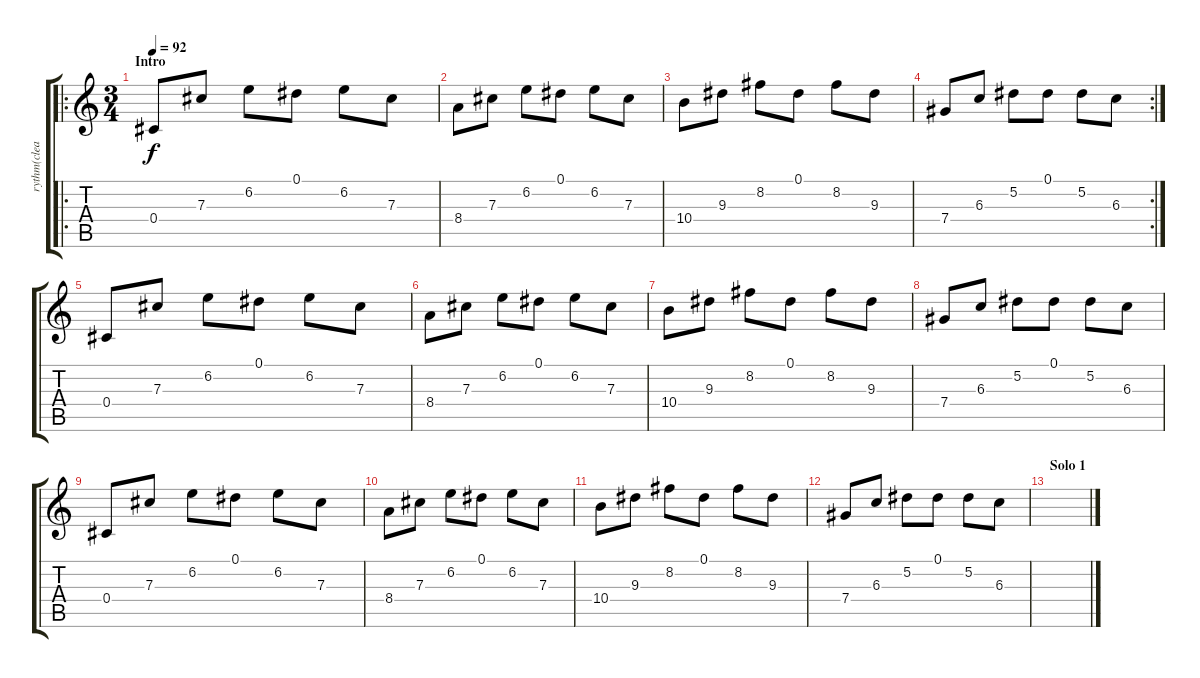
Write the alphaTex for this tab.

\track ("rythm(clean) " "rythm(clea") {instrument acousticguitarsteel}
\staff {score tabs}
\tuning (Eb4 Bb3 Gb3 Db3 Ab2 Eb2) {hide}
\ro
\ts (3 4)
\section ("" "Intro")
\tempo 92
\clef g2
\ks c
0.4.8{dy f instrument acousticguitarsteel} 7.3.8 6.2.8 0.1.8 6.2.8 7.3.8 |
8.4.8 7.3.8 6.2.8 0.1.8 6.2.8 7.3.8 |
10.4.8 9.3.8 8.2.8 0.1.8 8.2.8 9.3.8 |
\rc 2
7.4.8 6.3.8 5.2.8 0.1.8 5.2.8 6.3.8 |
0.4.8 7.3.8 6.2.8 0.1.8 6.2.8 7.3.8 |
8.4.8 7.3.8 6.2.8 0.1.8 6.2.8 7.3.8 |
10.4.8 9.3.8 8.2.8 0.1.8 8.2.8 9.3.8 |
7.4.8 6.3.8 5.2.8 0.1.8 5.2.8 6.3.8 |
0.4.8 7.3.8 6.2.8 0.1.8 6.2.8 7.3.8 |
8.4.8 7.3.8 6.2.8 0.1.8 6.2.8 7.3.8 |
10.4.8 9.3.8 8.2.8 0.1.8 8.2.8 9.3.8 |
7.4.8 6.3.8 5.2.8 0.1.8 5.2.8 6.3.8 |
\section ("" "Solo 1")
